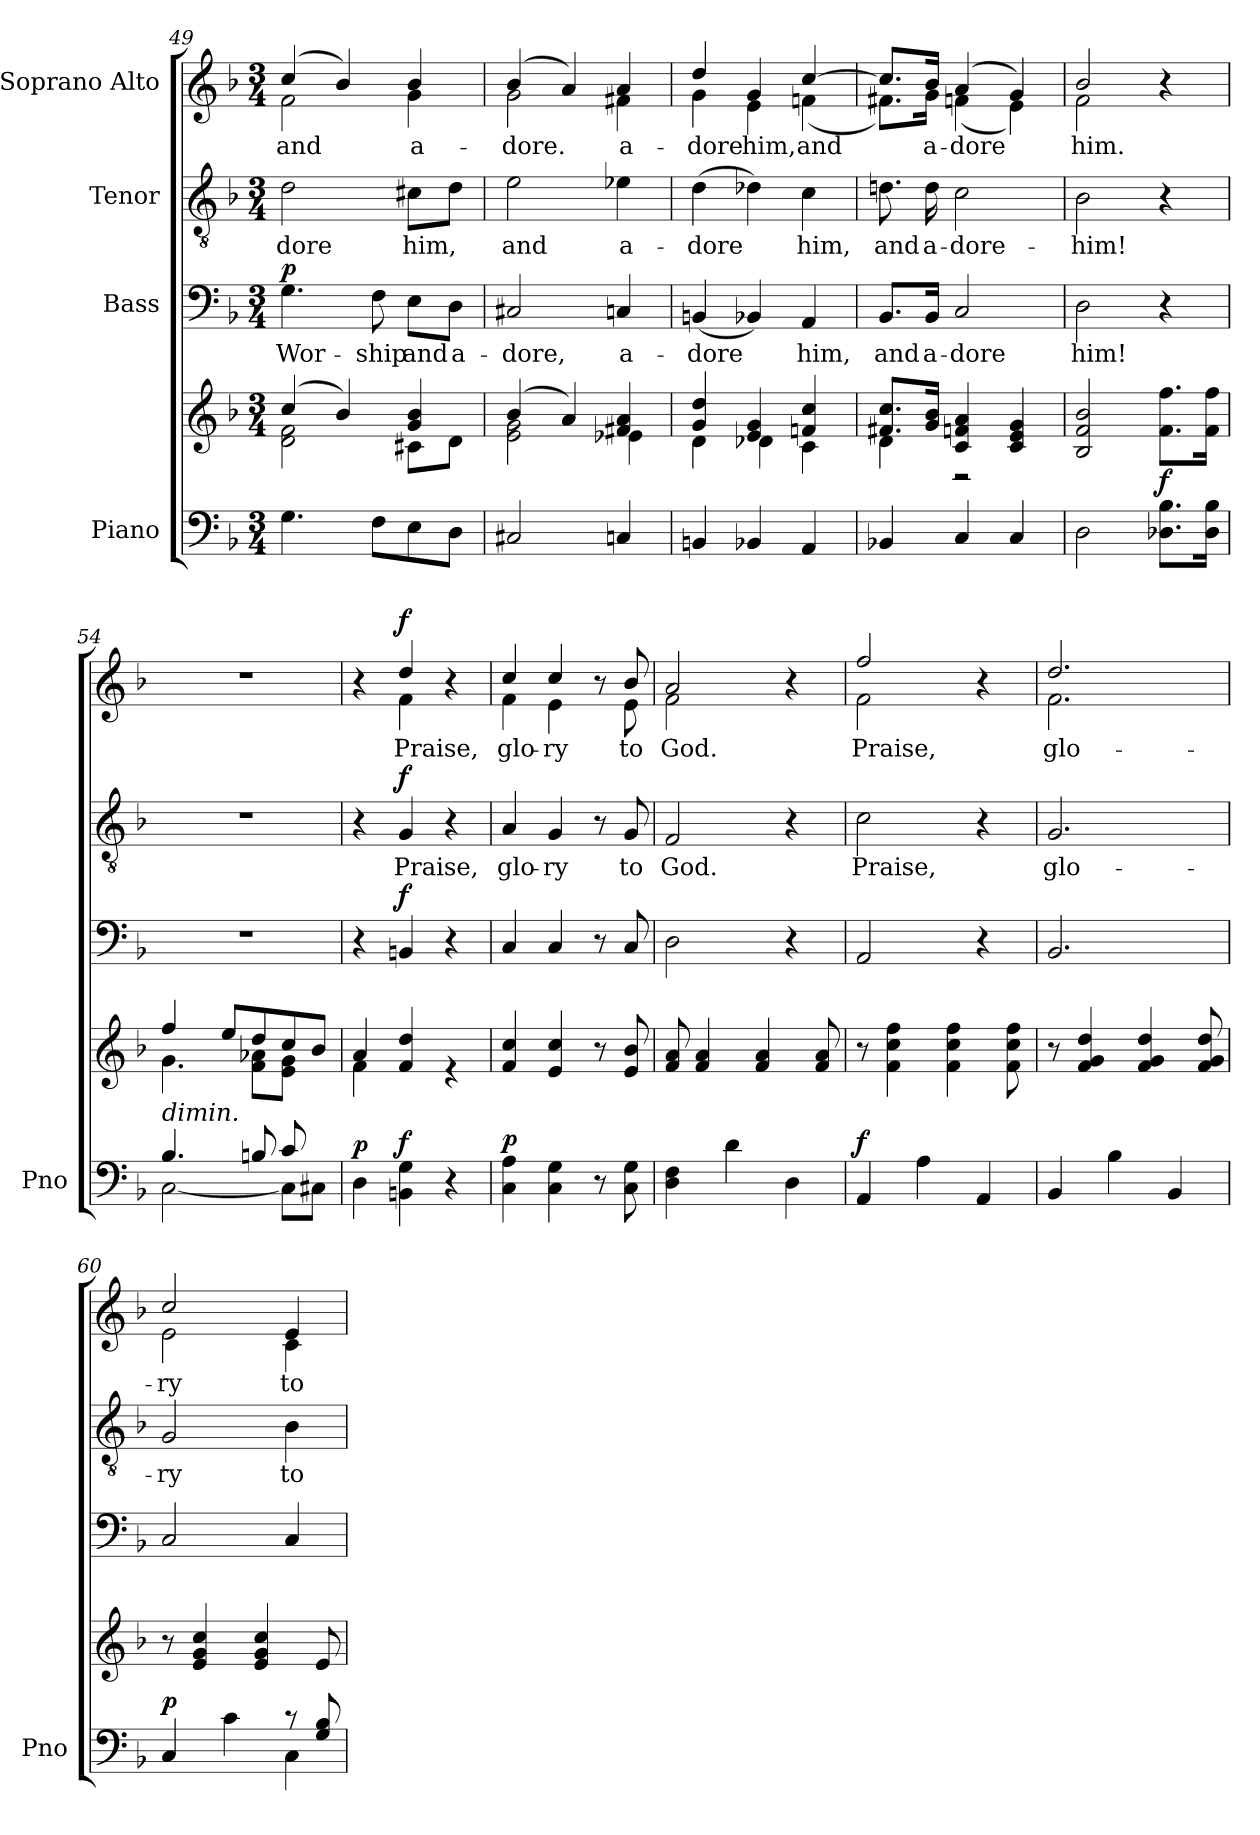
**kern	**kern	**dynam	**kern	**text	**dynam	**kern	**text	**dynam	**kern	**text	**dynam
*part4	*part4	*part4	*part3	*part3	*part3	*part2	*part2	*part2	*part1	*part1	*part1
*staff5	*staff4	*staff4/5	*staff3	*staff3	*staff3	*staff2	*staff2	*staff2	*staff1	*staff1	*staff1
*I"Piano	*	*	*I"Bass	*	*	*I"Tenor	*	*	*I"Soprano Alto	*	*
*I'Pno	*	*	*	*	*	*	*	*	*	*	*
*clefF4	*clefG2	*	*clefF4	*	*	*clefGv2	*	*	*clefG2	*	*
*k[b-]	*k[b-]	*	*k[b-]	*	*	*k[b-]	*	*	*k[b-]	*	*
*M3/4	*M3/4	*	*M3/4	*	*	*M3/4	*	*	*M3/4	*	*
=49	=49	=49	=49	=49	=49	=49	=49	=49	=49	=49	=49
*	*^	*	*	*	*	*	*	*	*	*	*
!	!	!	!	!	!LO:LY:b	!	!	!LO:LY:b	!	!	!LO:LY:b	!
*	*	*	*	*	*	*	*	*	*	*^	*	*
!	!	!	!	!	!	!LO:DY:a	!	!	!	!	!	!LO:LY:b	!
4.G\	(4cc/	2d\ 2f\	.	4.G\	Wor-	p	2d\	-dore	.	(4cc/	2f\	and	.
.	4b-/)	.	.	.	.	.	.	.	.	4b-/)	.	.	.
!	!	!	!	!	!LO:LY:b	!	!	!	!	!	!	!	!
8F\L	.	.	.	8F\	-ship	.	.	.	.	.	.	.	.
!	!	!	!	!	!LO:LY:b	!	!	!LO:LY:b	!	!	!	!LO:LY:b	!
!	!	!	!	!	!	!	!	!	!	!	!	!LO:LY:b	!
8E\	4g/ 4b-/	8c#X\L	.	8E\L	and	.	8c#X\L	him,	.	4b-/	4g\	a-	.
!	!	!	!	!	!LO:LY:b	!	!	!	!	!	!	!	!
8D\J	.	8d\J	.	8D\J	a-	.	8d\J	.	.	.	.	.	.
=50	=50	=50	=50	=50	=50	=50	=50	=50	=50	=50	=50	=50	=50
!	!	!	!	!	!LO:LY:b	!	!	!LO:LY:b	!	!	!	!LO:LY:b	!
!	!	!	!	!	!	!	!	!	!	!	!	!LO:LY:b	!
2C#X/	(4b-/	2e\ 2g\	.	2C#X/	-dore,	.	2e\	and	.	(4b-/	2g\	-dore.	.
.	4a/)	.	.	.	.	.	.	.	.	4a/)	.	.	.
!	!	!	!	!	!LO:LY:b	!	!	!LO:LY:b	!	!	!	!LO:LY:b	!
4Cn/	4f#X/ 4a/	4e-X\	.	4Cn/	a-	.	4e-X\	a-	.	4a/	4f#X\	a-	.
!!LO:LB:g=z	!!
=51	=51	=51	=51	=51	=51	=51	=51	=51	=51	=51	=51	=51	=51
!	!	!	!	!	!LO:LY:b	!	!	!LO:LY:b	!	!	!	!LO:LY:b	!
4BBn/	4g/ 4dd/	4d\	.	(4BBn/	-dore	.	(4d\	-dore	.	4dd/	4g\	-dore	.
!	!	!	!	!	!	!	!	!	!	!	!	!LO:LY:b	!
4BB-X/	4e/ 4g/	4d-X\	.	4BB-X/)	.	.	4d-X\)	.	.	4g/	4e\	him,	.
!	!	!	!	!	!LO:LY:b	!	!	!LO:LY:b	!	!	!	!LO:LY:b	!
4AA/	4fn/ 4cc/	4c\	.	4AA/	him,	.	4c\	him,	.	[4cc/	(4fn\	and	.
=52	=52	=52	=52	=52	=52	=52	=52	=52	=52	=52	=52	=52	=52
!	!	!	!	!	!LO:LY:b	!	!	!LO:LY:b	!	!	!	!	!
4BB-X/	8.f#X/ 8.cc/L	4d\	.	8.BB-/L	and	.	8.dn\	and	.	8.cc/L]	8.f#X\L)	.	.
!	!	!	!	!	!LO:LY:b	!	!	!LO:LY:b	!	!	!	!LO:LY:b	!
.	16g/ 16b-/Jk	.	.	16BB-/Jk	a-	.	16d\	a-	.	16b-/Jk	16g\Jk	a-	.
!	!	!	!	!	!LO:LY:b	!	!	!LO:LY:b	!	!	!	!LO:LY:b	!
4C/	4c/ 4fn/ 4a/	2r	.	2C/	-dore	.	2c\	-dore-	.	(4a/	(4fn\	-dore	.
4C/	4c/ 4e/ 4g/	.	.	.	.	.	.	.	.	4g/)	4e\)	.	.
*	*v	*v	*	*	*	*	*	*	*	*	*	*	*
=53	=53	=53	=53	=53	=53	=53	=53	=53	=53	=53	=53	=53
!	!	!	!	!LO:LY:b	!	!	!LO:LY:b	!	!	!	!LO:LY:b	!
2D\	2B-/ 2f/ 2b-/	.	2D\	him!	.	2B-\	him!	.	2b-/	2f\	him.	.
!	!	!LO:DY:a=2	!	!	!	!	!	!	!	!	!	!
8.D-X\ 8.B-\L	8.f\ 8.ff\L	f	4r	.	.	4r	.	.	4r	4ryy	.	.
16D-\ 16B-\Jk	16f\ 16ff\Jk	.	.	.	.	.	.	.	.	.	.	.
*	*	*	*	*	*	*	*	*	*v	*v	*	*
=54	=54	=54	=54	=54	=54	=54	=54	=54	=54	=54	=54
*^	*^	*	*	*	*	*	*	*	*	*	*
*	*	*	*^	*	*	*	*	*	*	*	*	*	*
!LO:TX:a:i:t=dimin.	!	!	!	!	!	!	!	!	!	!	!	!	!	!
4.B-/	[2C\	4ff/	4.g\	8ryy	.	2.r	.	.	2.r	.	.	2.r	.	.
*	*	*	*v	*v	*	*	*	*	*	*	*	*	*	*
.	.	8ee/L	.	.	.	.	.	.	.	.	.	.	.
8Bn/L	.	8dd/	8f\ 8a-X\L	.	.	.	.	.	.	.	.	.	.
8c/	8C\L]	8cc/	8e\ 8g\J	.	.	.	.	.	.	.	.	.	.
*	*	*	*^	*	*	*	*	*	*	*	*	*	*
8ryy	8C#X\J	8b-/J	8ryy	8e\J	.	.	.	.	.	.	.	.	.	.
=55	=55	=55	=55	=55	=55	=55	=55	=55	=55	=55	=55	=55	=55	=55
*	*	*	*	*	*	*	*	*	*	*	*	*^	*	*
!	!	!	!	!	!LO:DY:a=2	!	!	!	!	!	!	!	!	!	!
*v	*v	*	*	*	*	*	*	*	*	*	*	*	*	*	*
*	*	*v	*v	*	*	*	*	*	*	*	*	*	*	*
4D\	4a/	4f\	p	4r	.	.	4r	.	.	4r	4ryy	.	.
!	!	!	!LO:DY:a=2	!	!	!LO:DY:a	!	!LO:LY:b	!LO:DY:a	!	!	!LO:LY:b	!LO:DY:a
4BBn\ 4G\	4f/ 4dd/	2ryy	f	4BBn/	.	f	4G/	Praise,	f	4dd/	4f\	Praise,	f
4r	4re	.	.	4r	.	.	4r	.	.	4r	4ryy	.	.
*	*v	*v	*	*	*	*	*	*	*	*	*	*	*
!!LO:LB:g=z	!!
=56	=56	=56	=56	=56	=56	=56	=56	=56	=56	=56	=56	=56
!	!	!LO:DY:a=2	!	!	!	!	!LO:LY:b	!	!	!	!LO:LY:b	!
4C\ 4A\	4f/ 4cc/	p	4C/	.	.	4A/	glo-	.	4cc/	4f\	glo-	.
!	!	!	!	!	!	!	!LO:LY:b	!	!	!	!LO:LY:b	!
4C\ 4G\	4e/ 4cc/	.	4C/	.	.	4G/	-ry	.	4cc/	4e\	-ry	.
8r	8r	.	8r	.	.	8r	.	.	8r	8ryy	.	.
!	!	!	!	!	!	!	!LO:LY:b	!	!	!	!LO:LY:b	!
8C\ 8G\	8e/ 8b-/	.	8C/	.	.	8G/	to	.	8b-/	8e\	to	.
=57	=57	=57	=57	=57	=57	=57	=57	=57	=57	=57	=57	=57
!	!	!	!	!	!	!	!LO:LY:b	!	!	!	!LO:LY:b	!
4D\ 4F\	8f/ 8a/	.	2D\	.	.	2F/	God.	.	2a/	2f\	God.	.
.	4f/ 4a/	.	.	.	.	.	.	.	.	.	.	.
4d\	.	.	.	.	.	.	.	.	.	.	.	.
.	4f/ 4a/	.	.	.	.	.	.	.	.	.	.	.
4D\	.	.	4r	.	.	4r	.	.	4r	4ryy	.	.
.	8f/ 8a/	.	.	.	.	.	.	.	.	.	.	.
=58	=58	=58	=58	=58	=58	=58	=58	=58	=58	=58	=58	=58
!	!	!LO:DY:a=2	!	!	!	!	!LO:LY:b	!	!	!	!LO:LY:b	!
4AA/	8r	f	2AA/	.	.	2c\	Praise,	.	2ff/	2f\	Praise,	.
.	4f\ 4cc\ 4ff\	.	.	.	.	.	.	.	.	.	.	.
4A\	.	.	.	.	.	.	.	.	.	.	.	.
.	4f\ 4cc\ 4ff\	.	.	.	.	.	.	.	.	.	.	.
4AA/	.	.	4r	.	.	4r	.	.	4r	4ryy	.	.
.	8f\ 8cc\ 8ff\	.	.	.	.	.	.	.	.	.	.	.
=59	=59	=59	=59	=59	=59	=59	=59	=59	=59	=59	=59	=59
!	!	!	!	!	!	!	!LO:LY:b	!	!	!	!LO:LY:b	!
4BB-/	8r	.	2.BB-/	.	.	2.G/	glo-	.	2.dd/	2.f\	glo-	.
.	4f/ 4g/ 4dd/	.	.	.	.	.	.	.	.	.	.	.
4B-\	.	.	.	.	.	.	.	.	.	.	.	.
.	4f/ 4g/ 4dd/	.	.	.	.	.	.	.	.	.	.	.
4BB-/	.	.	.	.	.	.	.	.	.	.	.	.
.	8f/ 8g/ 8dd/	.	.	.	.	.	.	.	.	.	.	.
=60	=60	=60	=60	=60	=60	=60	=60	=60	=60	=60	=60	=60
*^	*	*	*	*	*	*	*	*	*	*	*	*
!	!	!	!LO:DY:a=2	!	!	!	!	!LO:LY:b	!	!	!	!LO:LY:b	!
4C/	2ryy	8r	p	2C/	.	.	2G/	-ry	.	2cc/	2e\	-ry	.
.	.	4e/ 4g/ 4cc/	.	.	.	.	.	.	.	.	.	.	.
4c\	.	.	.	.	.	.	.	.	.	.	.	.	.
.	.	4e/ 4g/ 4cc/	.	.	.	.	.	.	.	.	.	.	.
!	!	!	!	!	!	!	!	!LO:LY:b	!	!	!	!LO:LY:b	!
8r	4C\	.	.	4C/	.	.	4B-\	to	.	4e/	4c\	to	.
8G/ 8B-/	.	8e/	.	.	.	.	.	.	.	.	.	.	.
*v	*v	*	*	*	*	*	*	*	*	*v	*v	*	*
=	=	=	=	=	=	=	=	=	=	=	=
*-	*-	*-	*-	*-	*-	*-	*-	*-	*-	*-	*-
